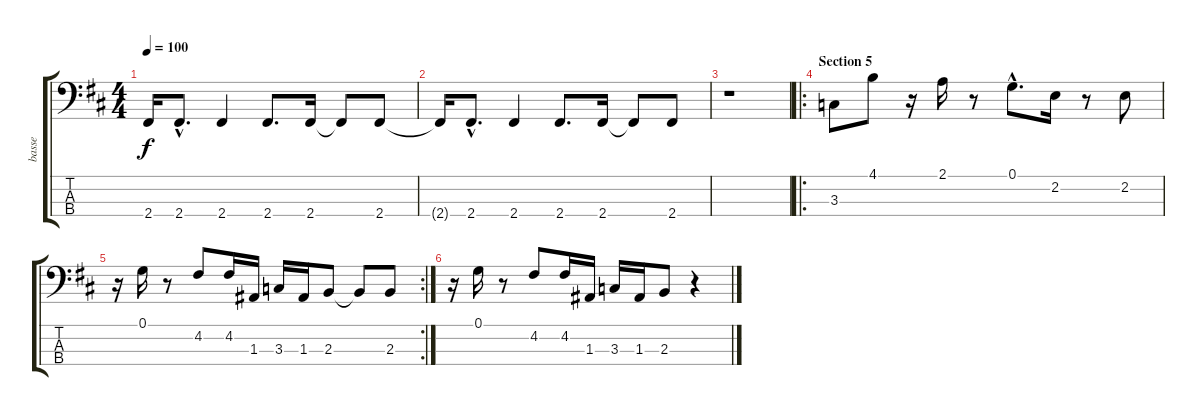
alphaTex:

\track ("basse" "basse") {instrument fretlessbass}
\staff {score tabs}
\tuning (G2 D2 A1 E1) {hide}
\ts (4 4)
\tempo 100
\clef f4
\ks d
2.4{t}.16{dy f} 2.4{hac}.8{d} 2.4.4 2.4.8{d} 2.4.16 2.4{t}.8 2.4.8 |
2.4{t}.16 2.4{hac}.8{d} 2.4.4 2.4.8{d} 2.4.16 2.4{t}.8 2.4.8 |
r.1 |
\ro
\section ("" "Section 5")
3.3.8 4.1.8 r.16 2.1.16 r.8 0.1{hac}.8{d} 2.2.16 r.8 2.2.8 |
\rc 2
r.16 0.1.16 r.8 4.2.8 4.2.16 1.3.16 3.3.16 1.3.16 2.3.8 2.3{t}.8 2.3.8 |
r.16 0.1.16 r.8 4.2.8 4.2.16 1.3.16 3.3.16 1.3.16 2.3.8 r.4
